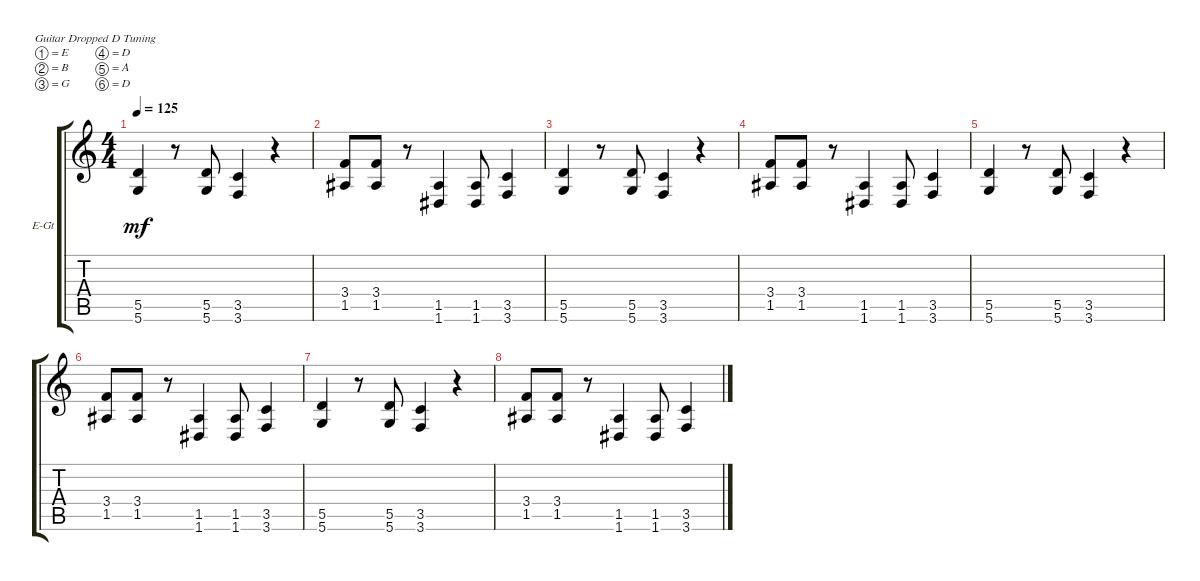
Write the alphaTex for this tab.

\bracketExtendMode groupsimilarinstruments
\firstSystemTrackNameOrientation horizontal
\otherSystemsTrackNameOrientation horizontal
\track ("Rhythm Guitar" "E-Gt") {instrument distortionguitar}
\staff {score tabs}
\tuning (E4 B3 G3 D3 A2 D2)
\ts (4 4)
\tempo 125
\clef g2
\ks c
(5.6 5.5).4{dy mf} r.8 (5.5 5.6).8 (3.6 3.5).4 r.4 |
(3.4 1.5).8 (3.4 1.5).8 r.8 (1.6 1.5).4 (1.5 1.6).8 (3.6 3.5).4 |
(5.6 5.5).4 r.8 (5.5 5.6).8 (3.6 3.5).4 r.4 |
(3.4 1.5).8 (3.4 1.5).8 r.8 (1.6 1.5).4 (1.5 1.6).8 (3.6 3.5).4 |
(5.6 5.5).4 r.8 (5.5 5.6).8 (3.6 3.5).4 r.4 |
(3.4 1.5).8 (3.4 1.5).8 r.8 (1.6 1.5).4 (1.5 1.6).8 (3.6 3.5).4 |
(5.6 5.5).4 r.8 (5.5 5.6).8 (3.6 3.5).4 r.4 |
(3.4 1.5).8 (3.4 1.5).8 r.8 (1.6 1.5).4 (1.5 1.6).8 (3.6 3.5).4
